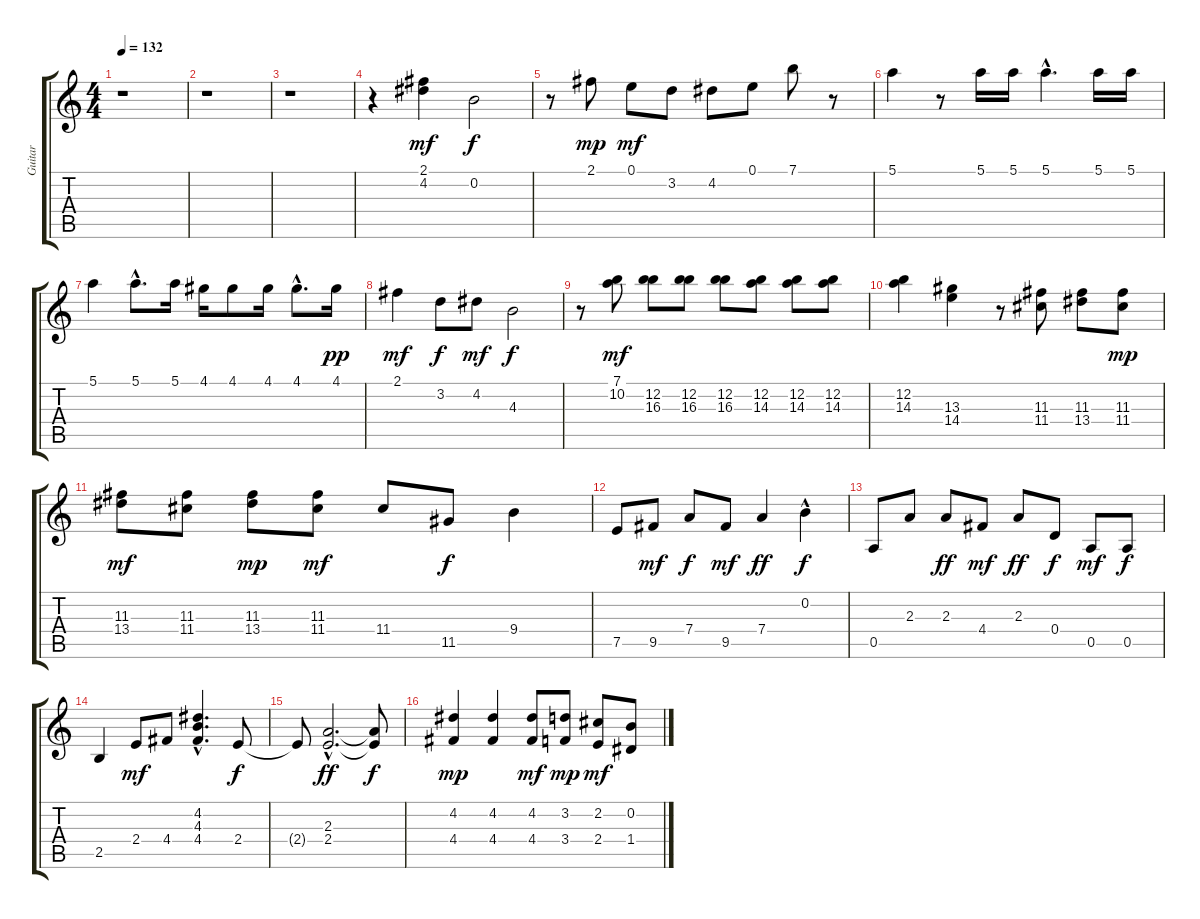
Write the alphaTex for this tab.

\track ("Guitar" "Guitar") {instrument overdrivenguitar}
\staff {score tabs}
\tuning (E4 B3 G3 D3 A2 E2) {hide}
\ts (4 4)
\tempo 132
\clef g2
\ks c
r.1{dy mp} |
r.1 |
r.1 |
r.4 (2.1 4.2).4{dy mf} 0.2.2{dy f} |
r.8 2.1.8{dy mp} 0.1.8{dy mf} 3.2.8 4.2.8 0.1.8 7.1.8 r.8 |
5.1.4 r.8 5.1.16 5.1.16 5.1{hac}.4{d} 5.1.16 5.1.16 |
5.1.4 5.1{hac}.8{d} 5.1.16 4.1.16 4.1.8 4.1.16 4.1{hac}.8{d} 4.1.16{dy pp} |
2.1.4{dy mf} 3.2.8{dy f} 4.2.8{dy mf} 4.3.2{dy f} |
r.8 (7.1 10.2).8{dy mf} (12.2 16.3).8 (12.2 16.3).8 (12.2 16.3).8 (12.2 14.3).8 (12.2 14.3).8 (12.2 14.3).8 |
(12.2 14.3).4 (13.3 14.4).4 r.8 (11.3 11.4).8 (11.3 13.4).8 (11.3 11.4).8{dy mp} |
(11.3 13.4).8{dy mf} (11.3 11.4).8 (11.3 13.4).8{dy mp} (11.3 11.4).8{dy mf} 11.4.8 11.5.8{dy f} 9.4.4 |
7.5.8 9.5.8{dy mf} 7.4.8{dy f} 9.5.8{dy mf} 7.4.4{dy ff} 0.2{hac}.4{dy f} |
0.5.8 2.3.8 2.3.8{dy ff} 4.4.8{dy mf} 2.3.8{dy ff} 0.4.8{dy f} 0.5.8{dy mf} 0.5.8{dy f} |
2.5.4 2.4.8{dy mf} 4.4.8 (4.2{hac} 4.3{hac} 4.4{hac}).4{d} 2.4.8{dy f} |
2.4{t}.8 (2.3{hac} 2.4{hac}).2{d dy ff} (2.3{t} 2.4{t}).8{dy f} |
(4.2 4.4).4{dy mp} (4.2 4.4).4 (4.2 4.4).8{dy mf} (3.2 3.4).8{dy mp} (2.2 2.4).8{dy mf} (0.2 1.4).8
